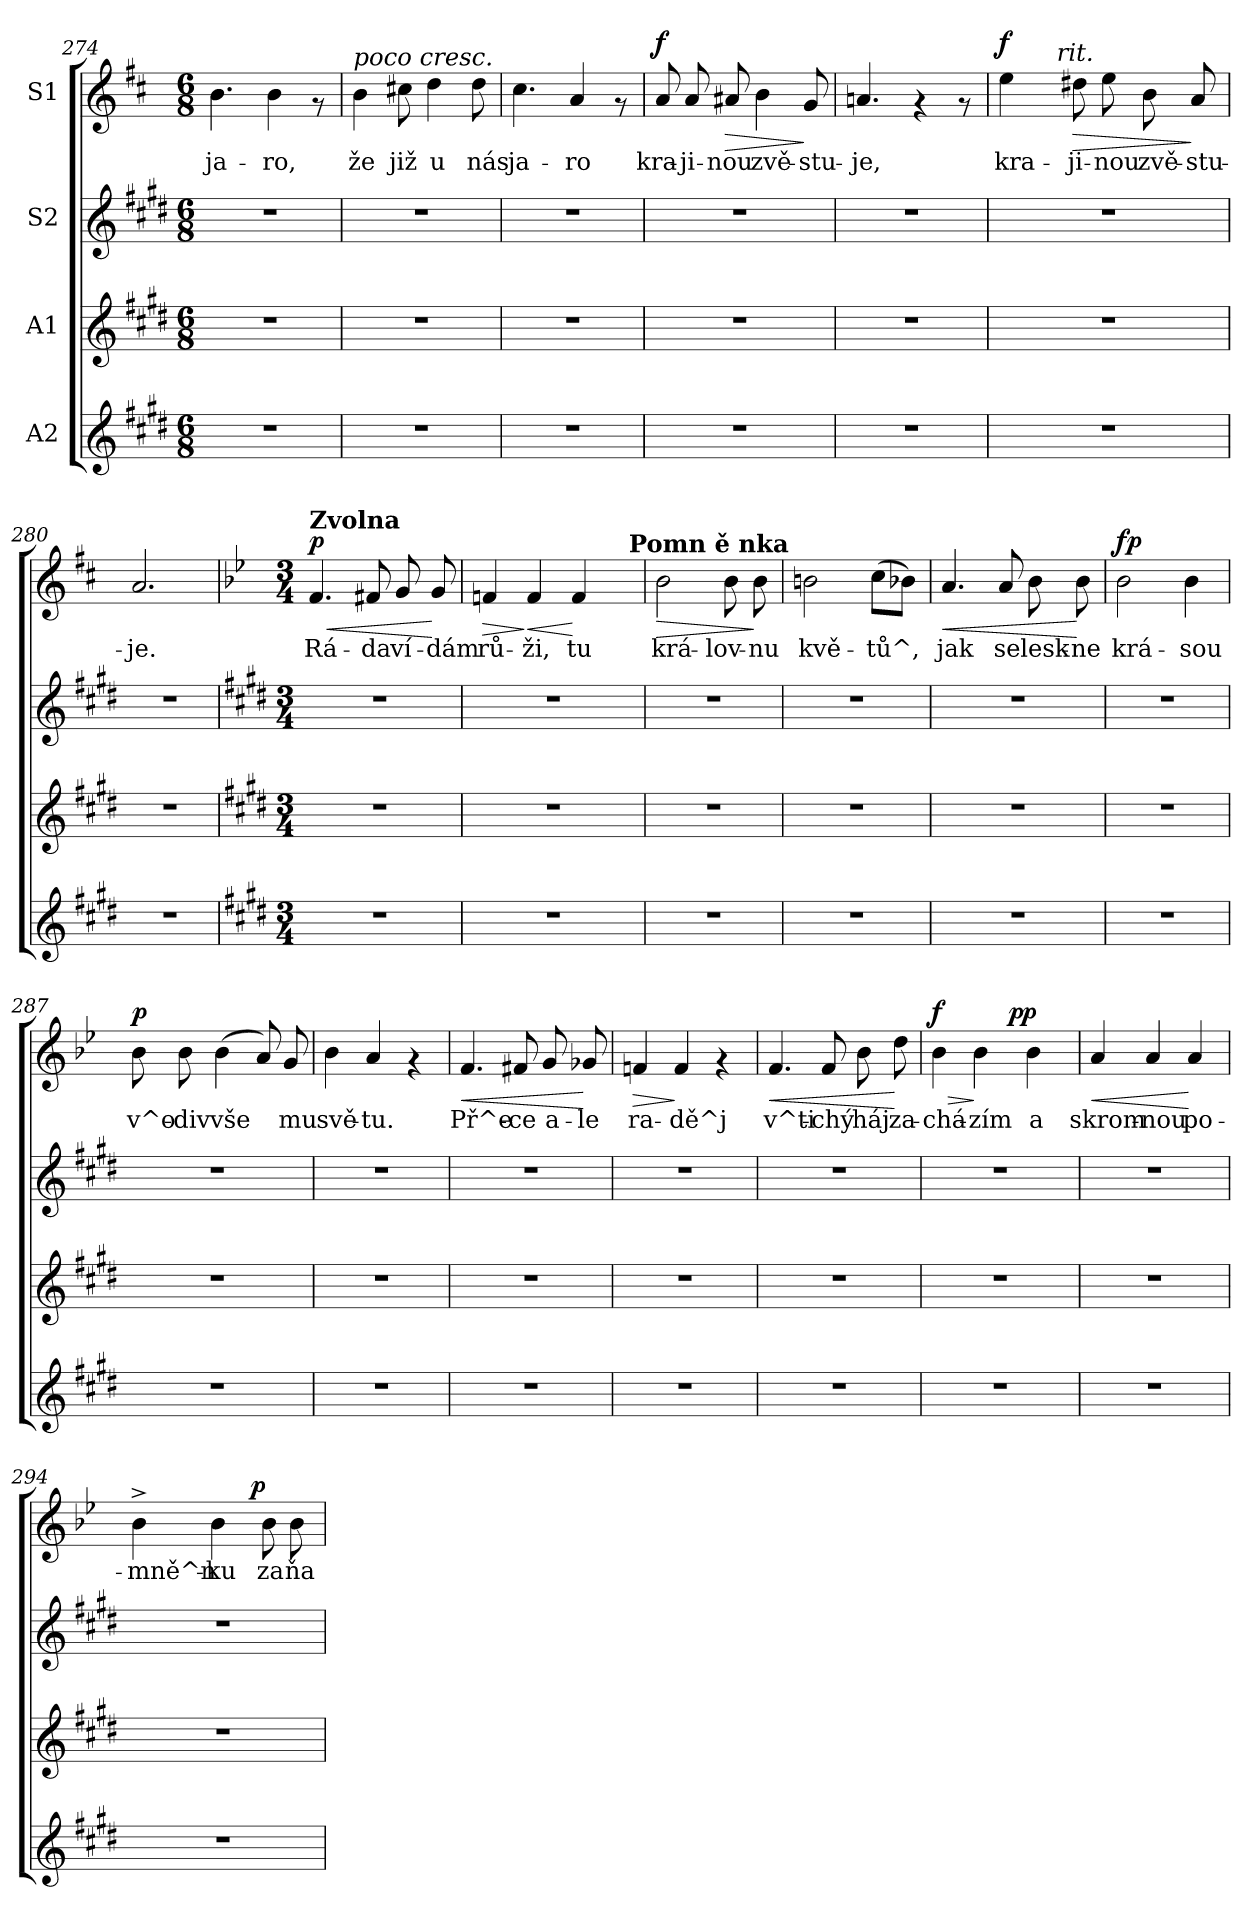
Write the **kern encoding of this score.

**kern	**kern	**kern	**kern	**text	**dynam
*part4	*part3	*part2	*part1	*part1	*part1
*staff4	*staff3	*staff2	*staff1	*staff1	*staff1
*I"A2	*I"A1	*I"S2	*I"S1	*	*
*clefG2	*clefG2	*clefG2	*clefG2	*	*
*k[f#c#g#d#]	*k[f#c#g#d#]	*k[f#c#g#d#]	*k[f#c#]	*	*
*E:	*E:	*E:	*D:	*	*
*M6/8	*M6/8	*M6/8	*M6/8	*	*
=274	=274	=274	=274	=274	=274
!	!	!	!	!LO:LY:b:cj	!
2.r	2.r	2.r	4.b\	ja-	.
!	!	!	!	!LO:LY:b:cj	!
.	.	.	4b\	-ro,	.
.	.	.	8rf	.	.
=275	=275	=275	=275	=275	=275
!	!	!	!LO:TX:a:i:t=poco cresc.	!	!
!	!	!	!	!LO:LY:b:cj	!
2.r	2.r	2.r	4b\	že	.
!	!	!	!	!LO:LY:b:cj	!
.	.	.	8cc#X\	již	.
!	!	!	!	!LO:LY:b:cj	!
.	.	.	4dd\	u	.
!	!	!	!	!LO:LY:b:cj	!
.	.	.	8dd\	nás	.
=276	=276	=276	=276	=276	=276
!	!	!	!	!LO:LY:b:cj	!
2.r	2.r	2.r	4.cc#\	ja-	.
!	!	!	!	!LO:LY:b:cj	!
.	.	.	4a/	-ro	.
.	.	.	8rf	.	.
!!LO:PB:g=z
=277	=277	=277	=277	=277	=277
!	!	!	!	!LO:LY:b:cj	!LO:DY:a
2.r	2.r	2.r	8a/	kra-	f
!	!	!	!	!LO:LY:b:cj	!
.	.	.	8a/	-ji-	.
!	!	!	!	!LO:LY:b:cj	!LO:HP:b
.	.	.	8a#X/	-nou	>
!	!	!	!	!LO:LY:b:cj	!
.	.	.	4b\	zvě-	.
!	!	!	!	!LO:LY:b:cj	!
.	.	.	8g/	-stu-	]
=278	=278	=278	=278	=278	=278
!	!	!	!	!LO:LY:b:cj	!
2.r	2.r	2.r	4.an/	-je,	.
.	.	.	4rf	.	.
.	.	.	8rf	.	.
=279	=279	=279	=279	=279	=279
!	!	!	!	!LO:LY:b:cj	!LO:DY:a
*	*	*	*^	*	*
2.r	2.r	2.r	4ee\	8ryy	kra-	f
.	.	.	.	16ryy	.	.
.	.	.	.	64ryy	.	.
!	!	!	!	!LO:TX:a:i:t=rit.	!	!
.	.	.	.	2ryy	.	.
!	!	!	!	!	!LO:LY:b:cj	!LO:HP:b
.	.	.	8dd#X\	.	-ji-	>
!	!	!	!	!	!LO:LY:b:cj	!
.	.	.	8ee\	.	-nou	.
!	!	!	!	!	!LO:LY:b:cj	!
.	.	.	8b\	.	zvě-	.
!	!	!	!	!	!LO:LY:b:cj	!
.	.	.	8a/	.	-stu-	]
.	.	.	.	32.ryy	.	.
=280	=280	=280	=280	=280	=280	=280
!	!	!	!	!	!LO:LY:b:cj	!
*	*	*	*v	*v	*	*
2.r	2.r	2.r	2.a/	-je.	.
!!LO:LB:g=z
=281!	=281!	=281!	=281!	=281!	=281!
*	*	*	*k[b-e-]	*	*
*	*	*	*B-:	*	*
*M3/4	*M3/4	*M3/4	*M3/4	*	*
!	!	!	!LO:TX:a:B:t=Zvolna	!	!
!	!	!	!	!LO:LY:b:cj	!LO:HP:b
!	!	!	!	!	!LO:DY:n=1:a
2.r	2.r	2.r	4.f/	Rá-	< p
!	!	!	!	!LO:LY:b:cj	!
.	.	.	8f#X/	-da	.
!	!	!	!	!LO:LY:b:cj	!
.	.	.	8g/	ví-	.
!	!	!	!	!LO:LY:b:cj	!
.	.	.	8g/	-dám	[
=282	=282	=282	=282	=282	=282
!	!	!	!	!LO:LY:b:cj	!LO:HP:b
*	*	*	*^	*	*
2.r	2.r	2.r	4fn/	2ryy	rů-	>
!	!	!	!	!	!LO:LY:b:cj	!LO:HP:n=1:b
.	.	.	4f/	.	-ži,	] <
!	!	!	!	!	!LO:LY:b:cj	!
.	.	.	4f/	8ryy	tu	[
.	.	.	.	16ryy	.	.
.	.	.	.	64ryy	.	.
!	!	!	!	!LO:TX:a:B:t=Pomn ě nka	!	!
.	.	.	.	32.ryy	.	.
=283	=283	=283	=283	=283	=283	=283
!	!	!	!	!	!LO:LY:b:cj	!LO:HP:b
*	*	*	*v	*v	*	*
2.r	2.r	2.r	2b-\	krá-	>
!	!	!	!	!LO:LY:b:cj	!
.	.	.	8b-\	-lov-	.
!	!	!	!	!LO:LY:b:cj	!
.	.	.	8b-\	-nu	]
=284	=284	=284	=284	=284	=284
!	!	!	!	!LO:LY:b:cj	!
2.r	2.r	2.r	2bn\	kvě-	.
!	!	!	!	!LO:LY:b:cj	!
.	.	.	(>8cc\L	-tů^,	.
!	!	!	!	!LO:LY:b:cj	!
.	.	.	8b-X\J)	.	.
=285	=285	=285	=285	=285	=285
!	!	!	!	!LO:LY:b:cj	!LO:HP:b
2.r	2.r	2.r	4.a/	jak	<
!	!	!	!	!LO:LY:b:cj	!
.	.	.	8a/	se	.
!	!	!	!	!LO:LY:b:cj	!
.	.	.	8b-\	lesk-	.
!	!	!	!	!LO:LY:b:cj	!
.	.	.	8b-\	-ne	[
!!LO:LB:g=z
=286	=286	=286	=286	=286	=286
!	!	!	!	!LO:LY:b:cj	!LO:DY:a
2.r	2.r	2.r	2b-\	krá-	fp
!	!	!	!	!LO:LY:b:cj	!
.	.	.	4b-\	-sou	.
=287	=287	=287	=287	=287	=287
!	!	!	!	!LO:LY:b:cj	!LO:DY:a
2.r	2.r	2.r	8b-\	v^o-	p
!	!	!	!	!LO:LY:b:cj	!
.	.	.	8b-\	-div	.
!	!	!	!	!LO:LY:b:cj	!
.	.	.	(>4b-\	vše-	.
!	!	!	!	!LO:LY:b:cj	!
.	.	.	8a/)	--	.
!	!	!	!	!LO:LY:b:cj	!
.	.	.	8g/	-mu	.
=288	=288	=288	=288	=288	=288
!	!	!	!	!LO:LY:b:cj	!
2.r	2.r	2.r	4b-\	svě-	.
!	!	!	!	!LO:LY:b:cj	!
.	.	.	4a/	-tu.	.
.	.	.	4rf	.	.
=289	=289	=289	=289	=289	=289
!	!	!	!	!LO:LY:b:cj	!LO:HP:b
2.r	2.r	2.r	4.f/	Př^e-	<
!	!	!	!	!LO:LY:b:cj	!
.	.	.	8f#X/	-ce	.
!	!	!	!	!LO:LY:b:cj	!
.	.	.	8g/	a-	.
!	!	!	!	!LO:LY:b:cj	!
.	.	.	8g-X/	-le	[
=290	=290	=290	=290	=290	=290
!	!	!	!	!LO:LY:b:cj	!LO:HP:b
2.r	2.r	2.r	4fn/	ra-	>
!	!	!	!	!LO:LY:b:cj	!
.	.	.	4f/	-dě^j	]
.	.	.	4rf	.	.
!!LO:LB:g=z
=291	=291	=291	=291	=291	=291
!	!	!	!	!LO:LY:b:cj	!LO:HP:b
2.r	2.r	2.r	4.f/	v^ti-	<
!	!	!	!	!LO:LY:b:cj	!
.	.	.	8f/	-chý	.
!	!	!	!	!LO:LY:b:cj	!
.	.	.	8b-\	háj	.
!	!	!	!	!LO:LY:b:cj	!
.	.	.	8dd\	za-	[
=292	=292	=292	=292	=292	=292
!	!	!	!	!LO:LY:b:cj	!LO:HP:b
!	!	!	!	!	!LO:DY:n=1:a
*	*	*	*^	*	*
2.r	2.r	2.r	4b-\	4..ryy	-chá-	> f
!	!	!	!	!	!LO:LY:b:cj	!
.	.	.	4b-\	.	-zím	]
!	!	!	!	!	!	!LO:DY:n=2:a
.	.	.	.	4ryy	.	pp
!	!	!	!	!	!LO:LY:b:cj	!
.	.	.	4b-\	.	a	.
.	.	.	.	16ryy	.	.
=293	=293	=293	=293	=293	=293	=293
!	!	!	!	!	!LO:LY:b:cj	!LO:HP:b
*	*	*	*v	*v	*	*
2.r	2.r	2.r	4a/	skrom-	<
!	!	!	!	!LO:LY:b:cj	!
.	.	.	4a/	-nou	.
!	!	!	!	!LO:LY:b:cj	!
.	.	.	4a/	po-	[
=294	=294	=294	=294	=294	=294
!	!	!	!	!LO:LY:b:cj	!
*	*	*	*^	*	*
2.r	2.r	2.r	4b-^>\	4...ryy	-mně^n-	.
!	!	!	!	!	!LO:LY:b:cj	!
.	.	.	4b-\	.	-ku	.
!	!	!	!	!	!	!LO:DY:a
.	.	.	.	4ryy	.	p
!	!	!	!	!	!LO:LY:b:cj	!
.	.	.	8b-\	.	za	.
!	!	!	!	!	!LO:LY:b:cj	!
.	.	.	8b-\	.	ňa-	.
.	.	.	.	32ryy	.	.
*	*	*	*v	*v	*	*
=	=	=	=	=	=
*-	*-	*-	*-	*-	*-
